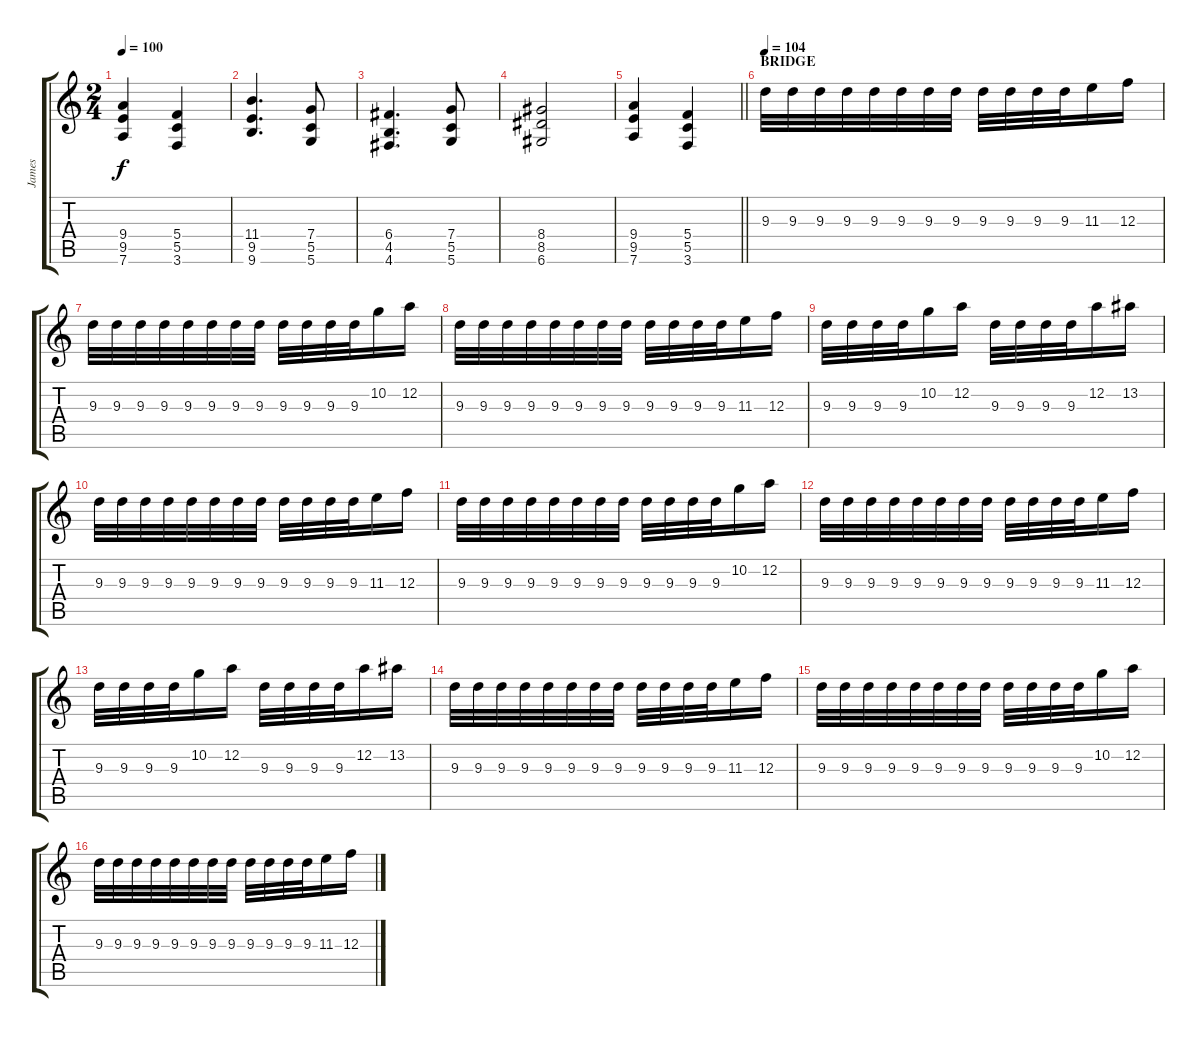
\track ("James" "James") {instrument distortionguitar}
\staff {score tabs}
\tuning (D4 A3 F3 C3 G2 D2) {hide}
\ts (2 4)
\tempo 100
\clef g2
\ks c
(9.4 9.5 7.6).4{dy f} (5.4 5.5 3.6).4 |
(11.4 9.5 9.6).4{d} (7.4 5.5 5.6).8 |
(6.4 4.5 4.6).4{d} (7.4 5.5 5.6).8 |
(8.4 8.5 6.6).2 |
\barLineRight lightlight
(9.4 9.5 7.6).4 (5.4 5.5 3.6).4 |
\section ("" "BRIDGE")
\tempo 104
9.3.32{instrument distortionguitar} 9.3.32 9.3.32 9.3.32 9.3.32 9.3.32 9.3.32 9.3.32 9.3.32 9.3.32 9.3.32 9.3.32 11.3.16 12.3.16 |
9.3.32 9.3.32 9.3.32 9.3.32 9.3.32 9.3.32 9.3.32 9.3.32 9.3.32 9.3.32 9.3.32 9.3.32 10.2.16 12.2.16 |
9.3.32 9.3.32 9.3.32 9.3.32 9.3.32 9.3.32 9.3.32 9.3.32 9.3.32 9.3.32 9.3.32 9.3.32 11.3.16 12.3.16 |
9.3.32 9.3.32 9.3.32 9.3.32 10.2.16 12.2.16 9.3.32 9.3.32 9.3.32 9.3.32 12.2.16 13.2.16 |
9.3.32 9.3.32 9.3.32 9.3.32 9.3.32 9.3.32 9.3.32 9.3.32 9.3.32 9.3.32 9.3.32 9.3.32 11.3.16 12.3.16 |
9.3.32 9.3.32 9.3.32 9.3.32 9.3.32 9.3.32 9.3.32 9.3.32 9.3.32 9.3.32 9.3.32 9.3.32 10.2.16 12.2.16 |
9.3.32 9.3.32 9.3.32 9.3.32 9.3.32 9.3.32 9.3.32 9.3.32 9.3.32 9.3.32 9.3.32 9.3.32 11.3.16 12.3.16 |
9.3.32 9.3.32 9.3.32 9.3.32 10.2.16 12.2.16 9.3.32 9.3.32 9.3.32 9.3.32 12.2.16 13.2.16 |
9.3.32 9.3.32 9.3.32 9.3.32 9.3.32 9.3.32 9.3.32 9.3.32 9.3.32 9.3.32 9.3.32 9.3.32 11.3.16 12.3.16 |
9.3.32 9.3.32 9.3.32 9.3.32 9.3.32 9.3.32 9.3.32 9.3.32 9.3.32 9.3.32 9.3.32 9.3.32 10.2.16 12.2.16 |
9.3.32 9.3.32 9.3.32 9.3.32 9.3.32 9.3.32 9.3.32 9.3.32 9.3.32 9.3.32 9.3.32 9.3.32 11.3.16 12.3.16
